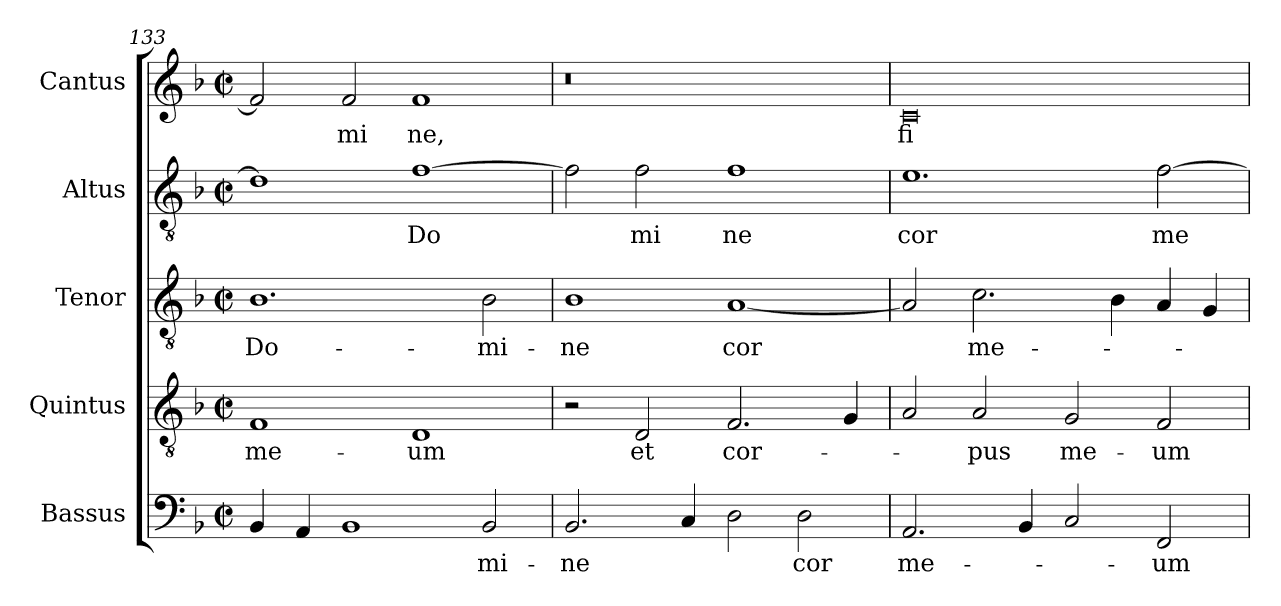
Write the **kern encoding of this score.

**kern	**text	**kern	**text	**kern	**text	**kern	**text	**kern	**text
*part5	*part5	*part4	*part4	*part3	*part3	*part2	*part2	*part1	*part1
*staff5	*staff5	*staff4	*staff4	*staff3	*staff3	*staff2	*staff2	*staff1	*staff1
*I"Bassus	*	*I"Quintus	*	*I"Tenor	*	*I"Altus	*	*I"Cantus	*
*clefF4	*	*clefGv2	*	*clefGv2	*	*clefGv2	*	*clefG2	*
*k[b-]	*	*k[b-]	*	*k[b-]	*	*k[b-]	*	*k[b-]	*
*F:	*	*F:	*	*F:	*	*F:	*	*F:	*
*M2/2	*	*M2/2	*	*M2/2	*	*M2/2	*	*M2/2	*
*met(c|)	*	*met(c|)	*	*met(c|)	*	*met(c|)	*	*met(c|)	*
=133	=133	=133	=133	=133	=133	=133	=133	=133	=133
!	!	!	!LO:LY:b:cj	!	!LO:LY:b:cj	!	!	!	!
4BB-/	.	1F	me-	1.B-	Do-	1d]	.	2f/]	.
4AA/	.	.	.	.	.	.	.	.	.
!	!	!	!	!	!	!	!	!	!LO:LY:b:cj
1BB-	.	.	.	.	.	.	.	2f/	mi
!	!	!	!LO:LY:b:cj	!	!	!	!LO:LY:b:cj	!	!LO:LY:b:cj
.	.	1D	-um	.	.	[>1f	Do	1f	ne,
!	!LO:LY:b:cj	!	!	!	!LO:LY:b:cj	!	!	!	!
2BB-/	-mi-	.	.	2B-\	-mi-	.	.	.	.
=134	=134	=134	=134	=134	=134	=134	=134	=134	=134
!	!LO:LY:b:cj	!	!	!	!LO:LY:b:cj	!	!	!	!
2.BB-/	-ne	2r	.	1B-	-ne	2f\]	.	0r	.
!	!	!	!LO:LY:b:cj	!	!	!	!LO:LY:b:cj	!	!
.	.	2D/	et	.	.	2f\	mi	.	.
4C/	.	.	.	.	.	.	.	.	.
!	!	!	!LO:LY:b	!	!LO:LY:b:cj	!	!LO:LY:b:cj	!	!
2D\	.	2.F/	cor-	[<1A	cor	1f	ne	.	.
!	!LO:LY:b:cj	!	!	!	!	!	!	!	!
2D\	cor	.	.	.	.	.	.	.	.
.	.	4G/	.	.	.	.	.	.	.
=135	=135	=135	=135	=135	=135	=135	=135	=135	=135
!	!LO:LY:b	!	!	!	!	!	!LO:LY:b:cj	!	!LO:LY:b:cj
2.AA/	me-	2A/	.	2A/]	.	1.e	cor	0c	fi
!	!	!	!LO:LY:b:cj	!	!LO:LY:b	!	!	!	!
.	.	2A/	-pus	2.c\	me-	.	.	.	.
4BB-/	.	.	.	.	.	.	.	.	.
!	!	!	!LO:LY:b:cj	!	!	!	!	!	!
2C/	.	2G/	me-	.	.	.	.	.	.
.	.	.	.	4B-\	.	.	.	.	.
!	!LO:LY:b:cj	!	!LO:LY:b:cj	!	!	!	!LO:LY:b	!	!
2FF/	-um	2F/	-um	4A/	.	[>2f\	me	.	.
.	.	.	.	4G/	.	.	.	.	.
=	=	=	=	=	=	=	=	=	=
*-	*-	*-	*-	*-	*-	*-	*-	*-	*-
